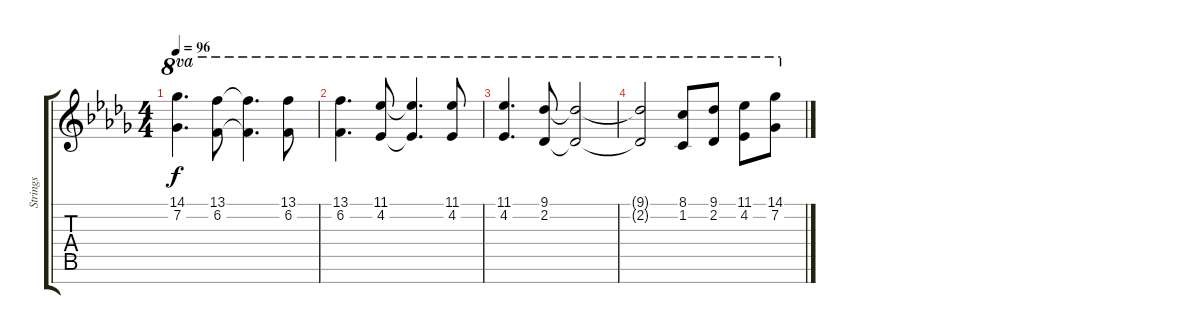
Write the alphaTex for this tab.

\track ("Strings" "Strings") {instrument stringensemble1}
\staff {score tabs}
\tuning (E5 B4 G4 D4 A3 E3 B2) {hide}
\ts (4 4)
\tempo 96
\clef g2
\ks db
(14.1 7.2).4{d ot 8va dy f} (13.1 6.2).8{ot 8va} (13.1{t} 6.2{t}).4{d ot 8va} (13.1 6.2).8{ot 8va} |
(13.1 6.2).4{d ot 8va} (11.1 4.2).8{ot 8va} (11.1{t} 4.2{t}).4{d ot 8va} (11.1 4.2).8{ot 8va} |
(11.1 4.2).4{d ot 8va} (9.1 2.2).8{ot 8va} (9.1{t} 2.2{t}).2{ot 8va} |
(9.1{t} 2.2{t}).2{ot 8va} (8.1 1.2).8{ot 8va} (9.1 2.2).8{ot 8va} (11.1 4.2).8{ot 8va} (14.1 7.2).8{ot 8va}
